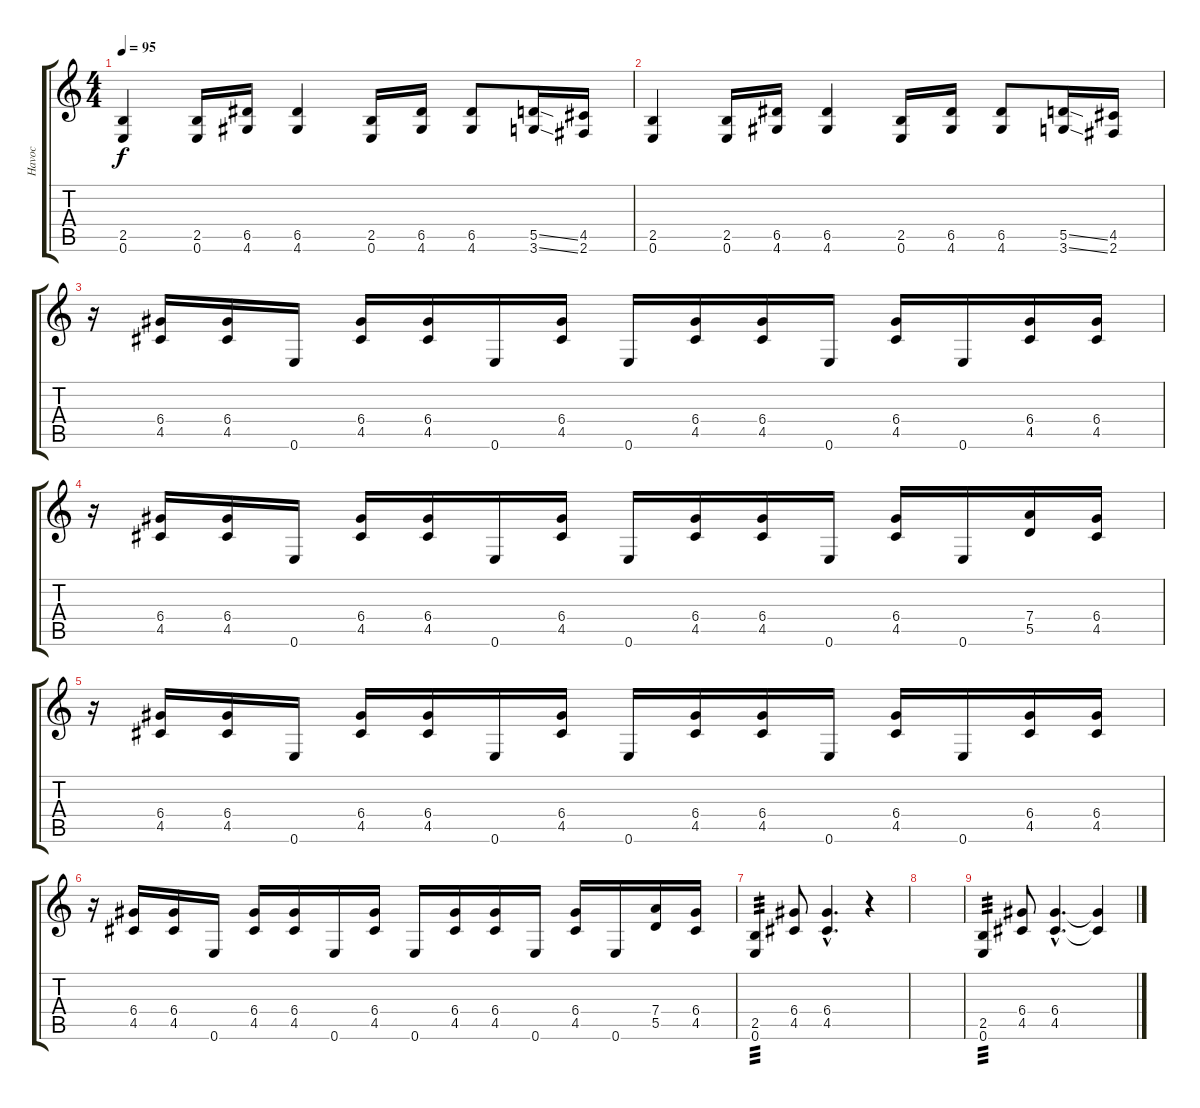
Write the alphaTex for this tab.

\track ("Havoc" "Havoc") {instrument distortionguitar}
\staff {score tabs}
\tuning (E4 B3 G3 D3 A2 E2) {hide}
\ts (4 4)
\tempo 95
\clef g2
\ks c
(2.5 0.6).4{dy f} (2.5 0.6).16 (6.5 4.6).16 (6.5 4.6).4 (2.5 0.6).16 (6.5 4.6).16 (6.5 4.6).8 (5.5{ss} 3.6{ss}).16 (4.5 2.6).16 |
(2.5 0.6).4 (2.5 0.6).16 (6.5 4.6).16 (6.5 4.6).4 (2.5 0.6).16 (6.5 4.6).16 (6.5 4.6).8 (5.5{ss} 3.6{ss}).16 (4.5 2.6).16 |
r.16 (6.4 4.5).16 (6.4 4.5).16 0.6.16 (6.4 4.5).16 (6.4 4.5).16 0.6.16 (6.4 4.5).16 0.6.16 (6.4 4.5).16 (6.4 4.5).16 0.6.16 (6.4 4.5).16 0.6.16 (6.4 4.5).16 (6.4 4.5).16 |
r.16 (6.4 4.5).16 (6.4 4.5).16 0.6.16 (6.4 4.5).16 (6.4 4.5).16 0.6.16 (6.4 4.5).16 0.6.16 (6.4 4.5).16 (6.4 4.5).16 0.6.16 (6.4 4.5).16 0.6.16 (7.4 5.5).16 (6.4 4.5).16 |
r.16 (6.4 4.5).16 (6.4 4.5).16 0.6.16 (6.4 4.5).16 (6.4 4.5).16 0.6.16 (6.4 4.5).16 0.6.16 (6.4 4.5).16 (6.4 4.5).16 0.6.16 (6.4 4.5).16 0.6.16 (6.4 4.5).16 (6.4 4.5).16 |
r.16 (6.4 4.5).16 (6.4 4.5).16 0.6.16 (6.4 4.5).16 (6.4 4.5).16 0.6.16 (6.4 4.5).16 0.6.16 (6.4 4.5).16 (6.4 4.5).16 0.6.16 (6.4 4.5).16 0.6.16 (7.4 5.5).16 (6.4 4.5).16 |
(2.5 0.6).4{tp 3} (6.4 4.5).8 (6.4{hac} 4.5{hac}).4{d} r.4 |
|
(2.5 0.6).4{tp 3} (6.4 4.5).8 (6.4{hac} 4.5{hac}).4{d} (6.4{t} 4.5{t}).4
